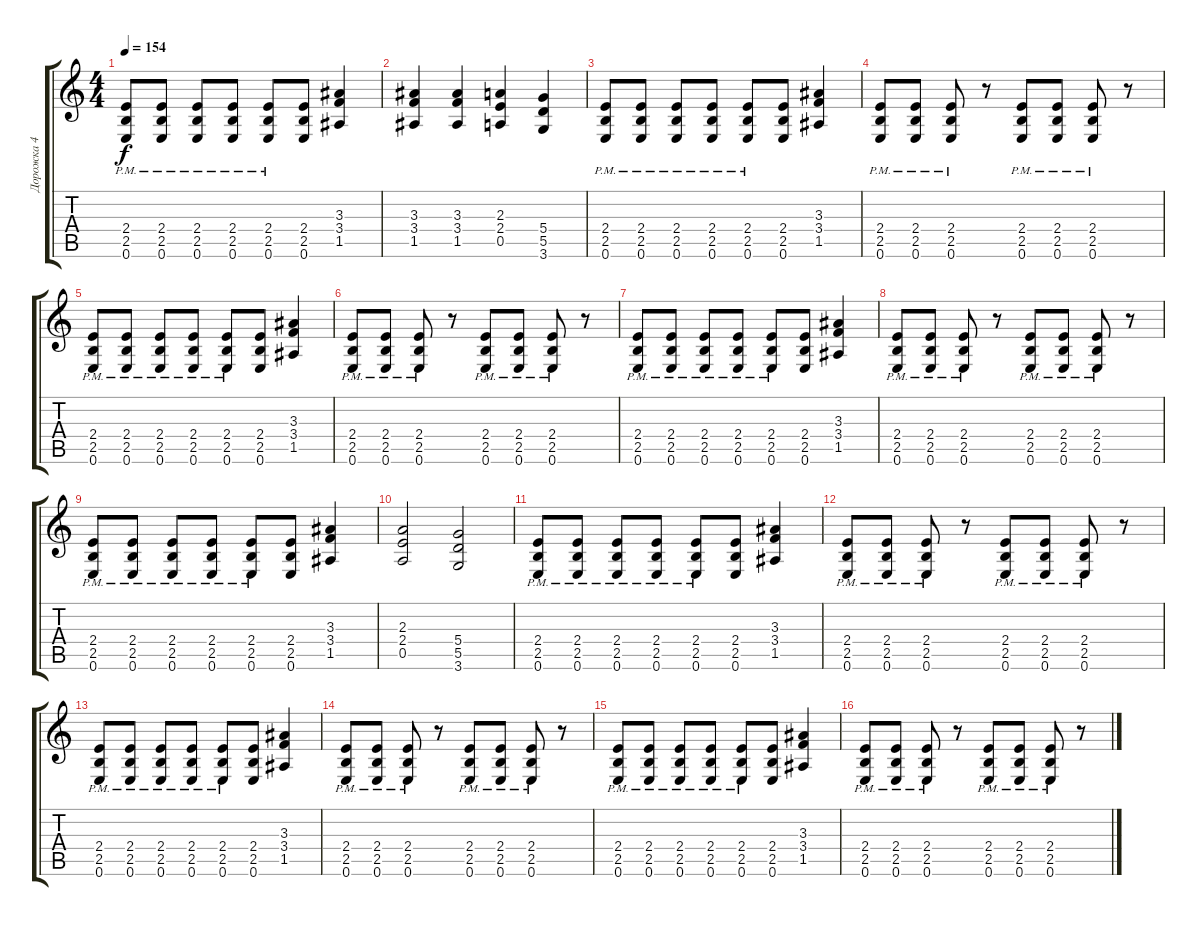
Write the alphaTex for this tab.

\track ("Дорожка 4" "Дорожка 4") {instrument distortionguitar}
\staff {score tabs}
\tuning (E4 B3 G3 D3 A2 E2) {hide}
\ts (4 4)
\tempo 154
\clef g2
\ks c
(2.4{pm} 2.5{pm} 0.6{pm}).8{dy f} (2.4{pm} 2.5{pm} 0.6{pm}).8 (2.4{pm} 2.5{pm} 0.6{pm}).8 (2.4{pm} 2.5{pm} 0.6{pm}).8 (2.4{pm} 2.5{pm} 0.6{pm}).8 (2.4 2.5 0.6).8 (3.3 3.4 1.5).4 |
(3.3 3.4 1.5).4 (3.3 3.4 1.5).4 (2.3 2.4 0.5).4 (5.4 5.5 3.6).4 |
(2.4{pm} 2.5{pm} 0.6{pm}).8 (2.4{pm} 2.5{pm} 0.6{pm}).8 (2.4{pm} 2.5{pm} 0.6{pm}).8 (2.4{pm} 2.5{pm} 0.6{pm}).8 (2.4{pm} 2.5{pm} 0.6{pm}).8 (2.4 2.5 0.6).8 (3.3 3.4 1.5).4 |
(2.4{pm} 2.5{pm} 0.6{pm}).8 (2.4{pm} 2.5{pm} 0.6{pm}).8 (2.4{pm} 2.5{pm} 0.6{pm}).8 r.8 (2.4{pm} 2.5{pm} 0.6{pm}).8 (2.4{pm} 2.5{pm} 0.6{pm}).8 (2.4{pm} 2.5{pm} 0.6{pm}).8 r.8 |
(2.4{pm} 2.5{pm} 0.6{pm}).8 (2.4{pm} 2.5{pm} 0.6{pm}).8 (2.4{pm} 2.5{pm} 0.6{pm}).8 (2.4{pm} 2.5{pm} 0.6{pm}).8 (2.4{pm} 2.5{pm} 0.6{pm}).8 (2.4 2.5 0.6).8 (3.3 3.4 1.5).4 |
(2.4{pm} 2.5{pm} 0.6{pm}).8 (2.4{pm} 2.5{pm} 0.6{pm}).8 (2.4{pm} 2.5{pm} 0.6{pm}).8 r.8 (2.4{pm} 2.5{pm} 0.6{pm}).8 (2.4{pm} 2.5{pm} 0.6{pm}).8 (2.4{pm} 2.5{pm} 0.6{pm}).8 r.8 |
(2.4{pm} 2.5{pm} 0.6{pm}).8 (2.4{pm} 2.5{pm} 0.6{pm}).8 (2.4{pm} 2.5{pm} 0.6{pm}).8 (2.4{pm} 2.5{pm} 0.6{pm}).8 (2.4{pm} 2.5{pm} 0.6{pm}).8 (2.4 2.5 0.6).8 (3.3 3.4 1.5).4 |
(2.4{pm} 2.5{pm} 0.6{pm}).8 (2.4{pm} 2.5{pm} 0.6{pm}).8 (2.4{pm} 2.5{pm} 0.6{pm}).8 r.8 (2.4{pm} 2.5{pm} 0.6{pm}).8 (2.4{pm} 2.5{pm} 0.6{pm}).8 (2.4{pm} 2.5{pm} 0.6{pm}).8 r.8 |
(2.4{pm} 2.5{pm} 0.6{pm}).8 (2.4{pm} 2.5{pm} 0.6{pm}).8 (2.4{pm} 2.5{pm} 0.6{pm}).8 (2.4{pm} 2.5{pm} 0.6{pm}).8 (2.4{pm} 2.5{pm} 0.6{pm}).8 (2.4 2.5 0.6).8 (3.3 3.4 1.5).4 |
(2.3 2.4 0.5).2 (5.4 5.5 3.6).2 |
(2.4{pm} 2.5{pm} 0.6{pm}).8 (2.4{pm} 2.5{pm} 0.6{pm}).8 (2.4{pm} 2.5{pm} 0.6{pm}).8 (2.4{pm} 2.5{pm} 0.6{pm}).8 (2.4{pm} 2.5{pm} 0.6{pm}).8 (2.4 2.5 0.6).8 (3.3 3.4 1.5).4 |
(2.4{pm} 2.5{pm} 0.6{pm}).8 (2.4{pm} 2.5{pm} 0.6{pm}).8 (2.4{pm} 2.5{pm} 0.6{pm}).8 r.8 (2.4{pm} 2.5{pm} 0.6{pm}).8 (2.4{pm} 2.5{pm} 0.6{pm}).8 (2.4{pm} 2.5{pm} 0.6{pm}).8 r.8 |
(2.4{pm} 2.5{pm} 0.6{pm}).8 (2.4{pm} 2.5{pm} 0.6{pm}).8 (2.4{pm} 2.5{pm} 0.6{pm}).8 (2.4{pm} 2.5{pm} 0.6{pm}).8 (2.4{pm} 2.5{pm} 0.6{pm}).8 (2.4 2.5 0.6).8 (3.3 3.4 1.5).4 |
(2.4{pm} 2.5{pm} 0.6{pm}).8 (2.4{pm} 2.5{pm} 0.6{pm}).8 (2.4{pm} 2.5{pm} 0.6{pm}).8 r.8 (2.4{pm} 2.5{pm} 0.6{pm}).8 (2.4{pm} 2.5{pm} 0.6{pm}).8 (2.4{pm} 2.5{pm} 0.6{pm}).8 r.8 |
(2.4{pm} 2.5{pm} 0.6{pm}).8 (2.4{pm} 2.5{pm} 0.6{pm}).8 (2.4{pm} 2.5{pm} 0.6{pm}).8 (2.4{pm} 2.5{pm} 0.6{pm}).8 (2.4{pm} 2.5{pm} 0.6{pm}).8 (2.4 2.5 0.6).8 (3.3 3.4 1.5).4 |
(2.4{pm} 2.5{pm} 0.6{pm}).8 (2.4{pm} 2.5{pm} 0.6{pm}).8 (2.4{pm} 2.5{pm} 0.6{pm}).8 r.8 (2.4{pm} 2.5{pm} 0.6{pm}).8 (2.4{pm} 2.5{pm} 0.6{pm}).8 (2.4{pm} 2.5{pm} 0.6{pm}).8 r.8
